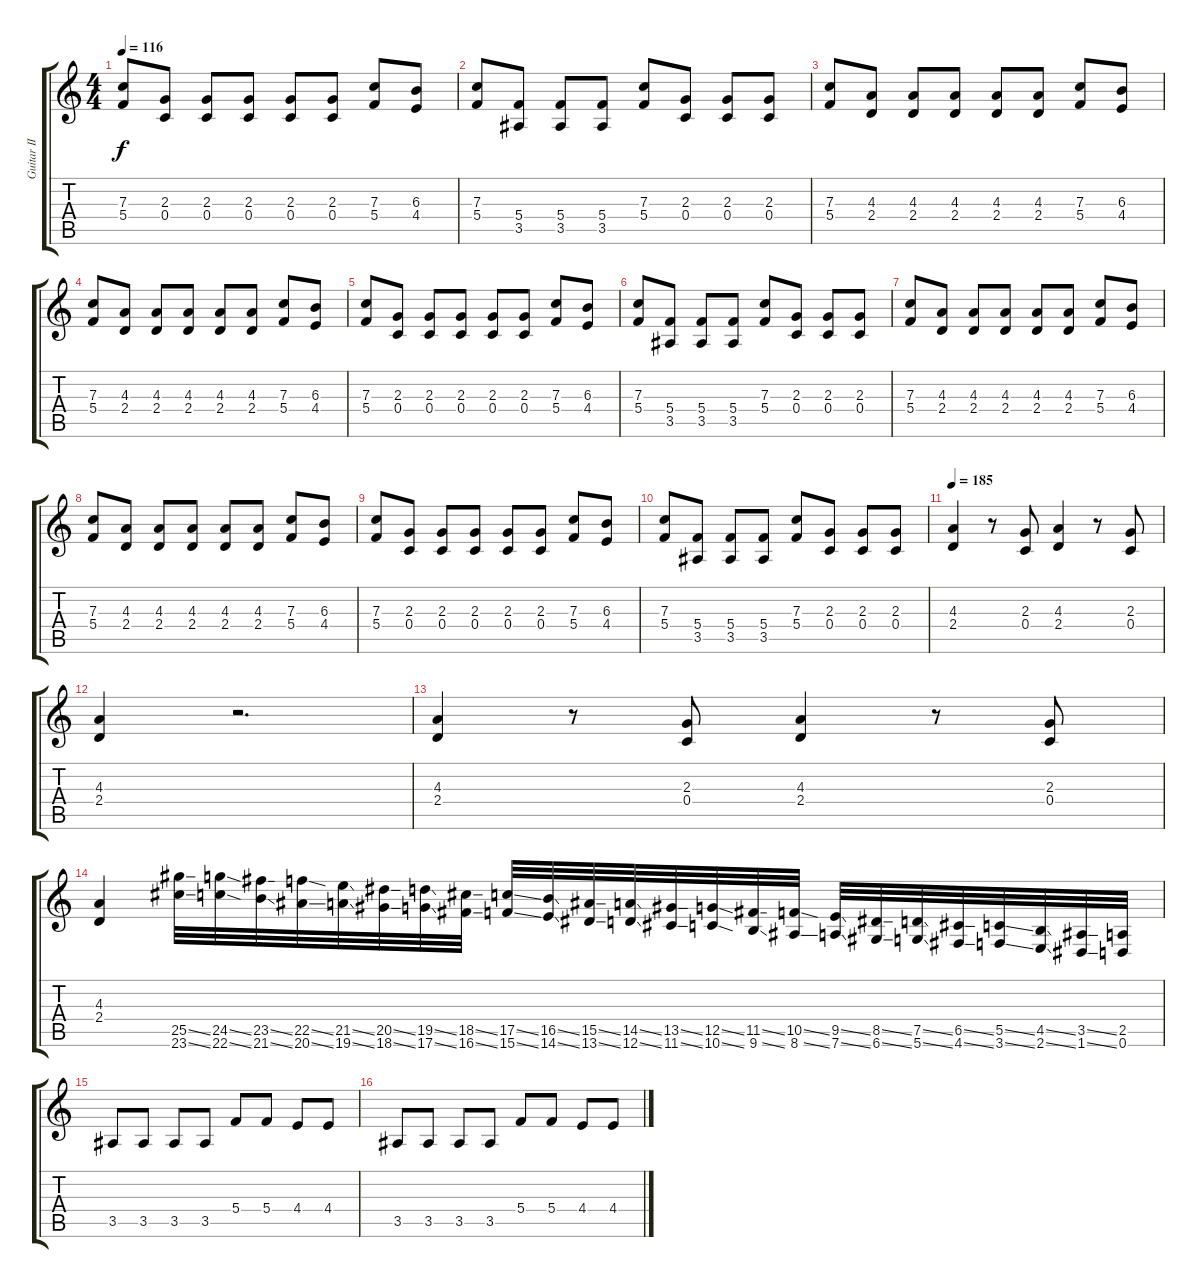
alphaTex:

\track ("Guitar II" "Guitar II") {instrument distortionguitar}
\staff {score tabs}
\tuning (D4 A3 F3 C3 G2 D2) {hide}
\ts (4 4)
\tempo 116
\clef g2
\ks c
(7.3 5.4).8{dy f} (2.3 0.4).8 (2.3 0.4).8 (2.3 0.4).8 (2.3 0.4).8 (2.3 0.4).8 (7.3 5.4).8 (6.3 4.4).8 |
(7.3 5.4).8 (5.4 3.5).8 (5.4 3.5).8 (5.4 3.5).8 (7.3 5.4).8 (2.3 0.4).8 (2.3 0.4).8 (2.3 0.4).8 |
(7.3 5.4).8 (4.3 2.4).8 (4.3 2.4).8 (4.3 2.4).8 (4.3 2.4).8 (4.3 2.4).8 (7.3 5.4).8 (6.3 4.4).8 |
(7.3 5.4).8 (4.3 2.4).8 (4.3 2.4).8 (4.3 2.4).8 (4.3 2.4).8 (4.3 2.4).8 (7.3 5.4).8 (6.3 4.4).8 |
(7.3 5.4).8 (2.3 0.4).8 (2.3 0.4).8 (2.3 0.4).8 (2.3 0.4).8 (2.3 0.4).8 (7.3 5.4).8 (6.3 4.4).8 |
(7.3 5.4).8 (5.4 3.5).8 (5.4 3.5).8 (5.4 3.5).8 (7.3 5.4).8 (2.3 0.4).8 (2.3 0.4).8 (2.3 0.4).8 |
(7.3 5.4).8 (4.3 2.4).8 (4.3 2.4).8 (4.3 2.4).8 (4.3 2.4).8 (4.3 2.4).8 (7.3 5.4).8 (6.3 4.4).8 |
(7.3 5.4).8 (4.3 2.4).8 (4.3 2.4).8 (4.3 2.4).8 (4.3 2.4).8 (4.3 2.4).8 (7.3 5.4).8 (6.3 4.4).8 |
(7.3 5.4).8 (2.3 0.4).8 (2.3 0.4).8 (2.3 0.4).8 (2.3 0.4).8 (2.3 0.4).8 (7.3 5.4).8 (6.3 4.4).8 |
(7.3 5.4).8 (5.4 3.5).8 (5.4 3.5).8 (5.4 3.5).8 (7.3 5.4).8 (2.3 0.4).8 (2.3 0.4).8 (2.3 0.4).8 |
\tempo 185
(4.3 2.4).4 r.8 (2.3 0.4).8 (4.3 2.4).4 r.8 (2.3 0.4).8 |
(4.3 2.4).4 r.2{d} |
(4.3 2.4).4 r.8 (2.3 0.4).8 (4.3 2.4).4 r.8 (2.3 0.4).8 |
(4.3 2.4).4 (25.5{ss} 23.6{ss}).32 (24.5{ss} 22.6{ss}).32 (23.5{ss} 21.6{ss}).32 (22.5{ss} 20.6{ss}).32 (21.5{ss} 19.6{ss}).32 (20.5{ss} 18.6{ss}).32 (19.5{ss} 17.6{ss}).32 (18.5{ss} 16.6{ss}).32 (17.5{ss} 15.6{ss}).32 (16.5{ss} 14.6{ss}).32 (15.5{ss} 13.6{ss}).32 (14.5{ss} 12.6{ss}).32 (13.5{ss} 11.6{ss}).32 (12.5{ss} 10.6{ss}).32 (11.5{ss} 9.6{ss}).32 (10.5{ss} 8.6{ss}).32 (9.5{ss} 7.6{ss}).32 (8.5{ss} 6.6{ss}).32 (7.5{ss} 5.6{ss}).32 (6.5{ss} 4.6{ss}).32 (5.5{ss} 3.6{ss}).32 (4.5{ss} 2.6{ss}).32 (3.5{ss} 1.6{ss}).32 (2.5 0.6).32 |
3.5.8 3.5.8 3.5.8 3.5.8 5.4.8 5.4.8 4.4.8 4.4.8 |
3.5.8 3.5.8 3.5.8 3.5.8 5.4.8 5.4.8 4.4.8 4.4.8
